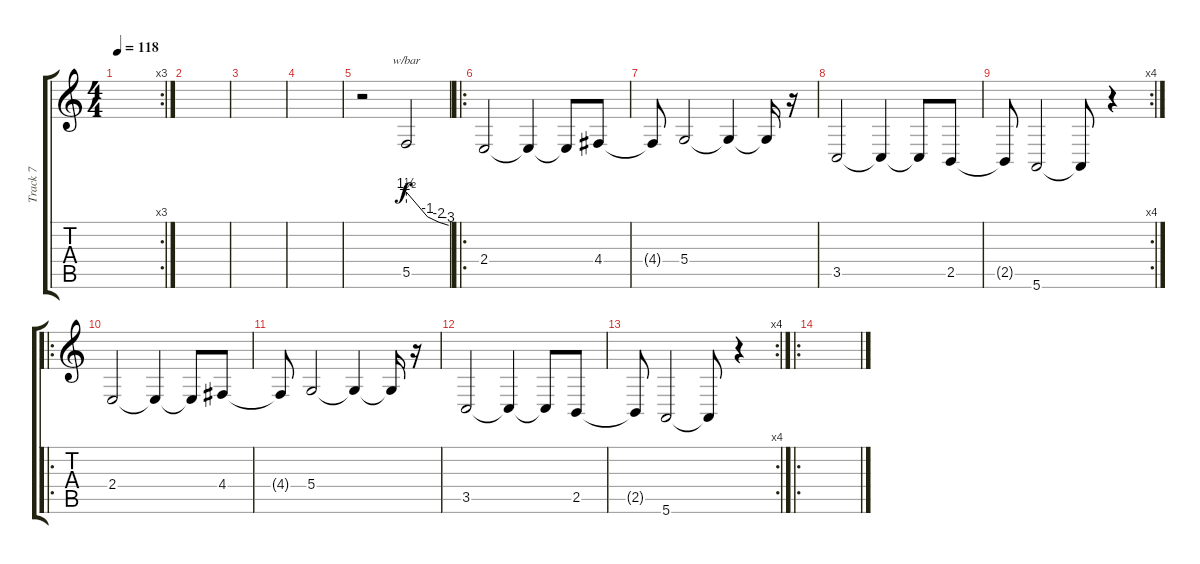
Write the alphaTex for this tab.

\track ("Track 7" "Track 7") {instrument lead2sawtooth}
\staff {score tabs}
\tuning (E4 B3 G3 D3 A2 E2) {hide}
\rc 3
\ts (4 4)
\tempo 118
\clef g2
\ks c
|
|
|
|
r.2 5.5.2{tbe (custom default 0 6 30 -4 46 -8 60 -12)} |
\ro
2.4.2 2.4{t}.4 2.4{t}.8 4.4.8 |
4.4{t}.8 5.4.2 5.4{t}.4 5.4{t}.16 r.16 |
3.5.2 3.5{t}.4 3.5{t}.8 2.5.8 |
\rc 4
2.5{t}.8 5.6.2 5.6{t}.8 r.4 |
\ro
2.4.2 2.4{t}.4 2.4{t}.8 4.4.8 |
4.4{t}.8 5.4.2 5.4{t}.4 5.4{t}.16 r.16 |
3.5.2 3.5{t}.4 3.5{t}.8 2.5.8 |
\rc 4
2.5{t}.8 5.6.2 5.6{t}.8 r.4 |
\ro
